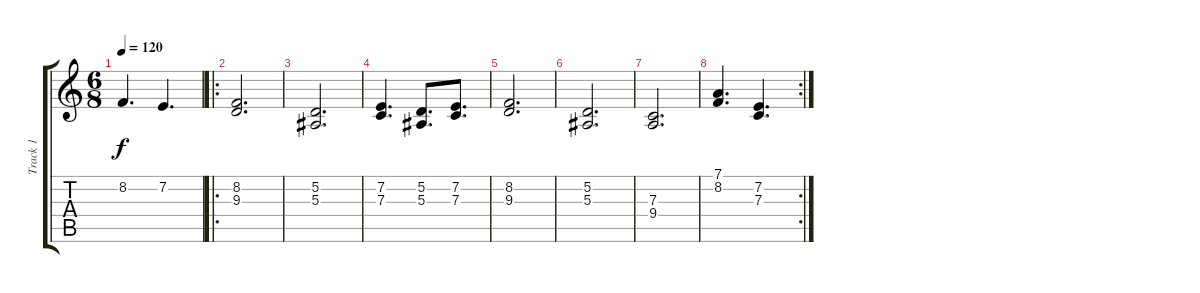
\track ("Track 1" "Track 1") {instrument stringensemble1}
\staff {score tabs}
\tuning (D4 A3 F3 C3 G2 D2) {hide}
\ts (6 8)
\tempo 120
\clef g2
\ks c
8.2.4{d dy f} 7.2.4{d} |
\ro
(8.2 9.3).2{d} |
(5.2 5.3).2{d} |
(7.2 7.3).4{d} (5.2 5.3).8{d} (7.2 7.3).8{d} |
(8.2 9.3).2{d} |
(5.2 5.3).2{d} |
(7.3 9.4).2{d} |
\rc 2
(7.1 8.2).4{d} (7.2 7.3).4{d}
